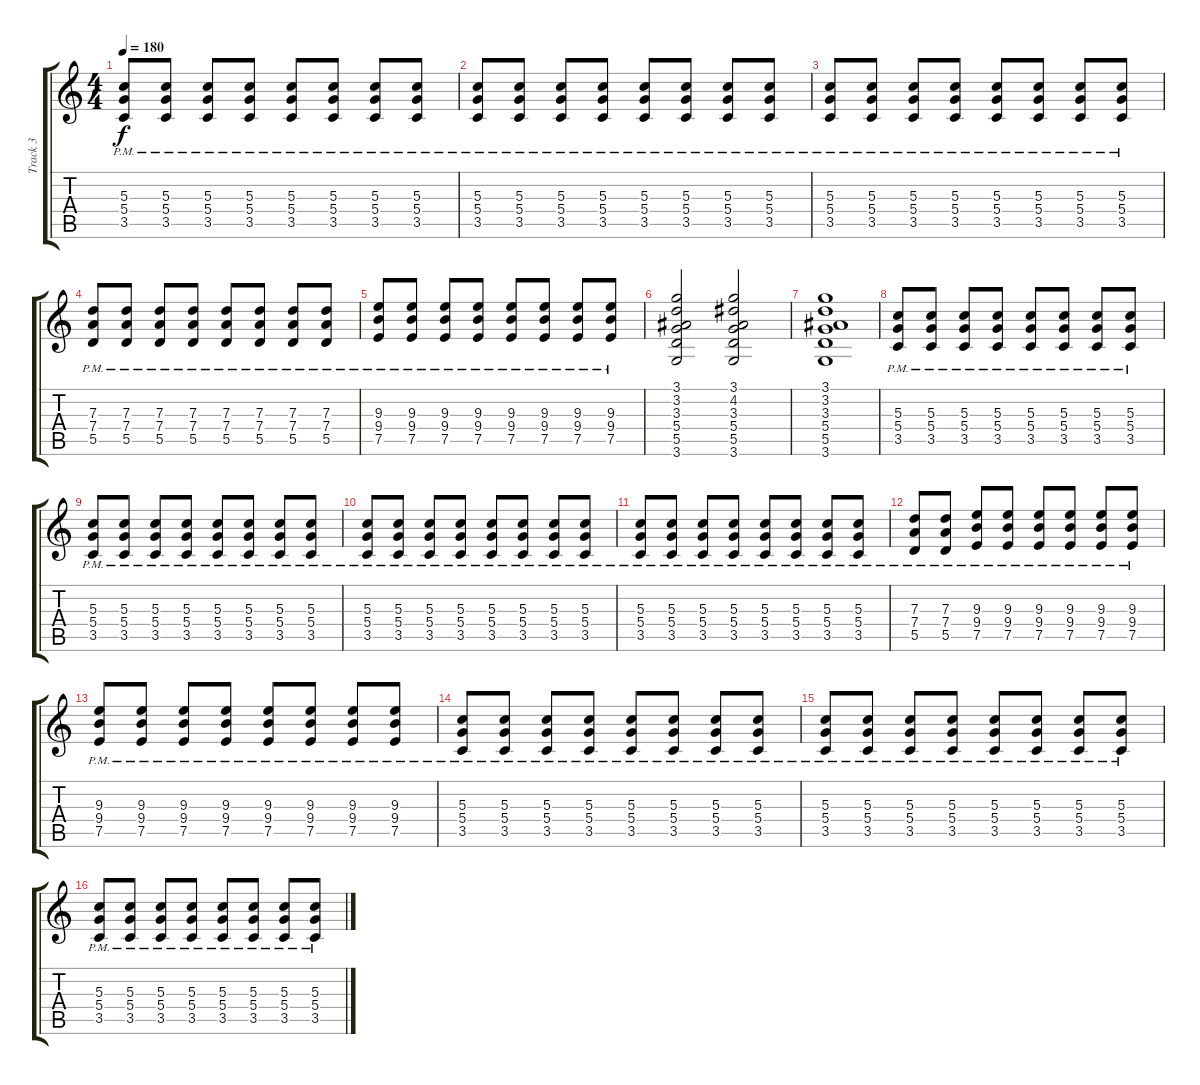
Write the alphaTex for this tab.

\track ("Track 3" "Track 3") {instrument overdrivenguitar}
\staff {score tabs}
\tuning (E4 B3 G3 D3 A2 E2) {hide}
\ts (4 4)
\tempo 180
\clef g2
\ks c
(5.3{pm} 5.4{pm} 3.5{pm}).8{dy f} (5.3{pm} 5.4{pm} 3.5{pm}).8 (5.3{pm} 5.4{pm} 3.5{pm}).8 (5.3{pm} 5.4{pm} 3.5{pm}).8 (5.3{pm} 5.4{pm} 3.5{pm}).8 (5.3{pm} 5.4{pm} 3.5{pm}).8 (5.3{pm} 5.4{pm} 3.5{pm}).8 (5.3{pm} 5.4{pm} 3.5{pm}).8 |
(5.3{pm} 5.4{pm} 3.5{pm}).8 (5.3{pm} 5.4{pm} 3.5{pm}).8 (5.3{pm} 5.4{pm} 3.5{pm}).8 (5.3{pm} 5.4{pm} 3.5{pm}).8 (5.3{pm} 5.4{pm} 3.5{pm}).8 (5.3{pm} 5.4{pm} 3.5{pm}).8 (5.3{pm} 5.4{pm} 3.5{pm}).8 (5.3{pm} 5.4{pm} 3.5{pm}).8 |
(5.3{pm} 5.4{pm} 3.5{pm}).8 (5.3{pm} 5.4{pm} 3.5{pm}).8 (5.3{pm} 5.4{pm} 3.5{pm}).8 (5.3{pm} 5.4{pm} 3.5{pm}).8 (5.3{pm} 5.4{pm} 3.5{pm}).8 (5.3{pm} 5.4{pm} 3.5{pm}).8 (5.3{pm} 5.4{pm} 3.5{pm}).8 (5.3{pm} 5.4{pm} 3.5{pm}).8 |
(7.3{pm} 7.4{pm} 5.5{pm}).8 (7.3{pm} 7.4{pm} 5.5{pm}).8 (7.3{pm} 7.4{pm} 5.5{pm}).8 (7.3{pm} 7.4{pm} 5.5{pm}).8 (7.3{pm} 7.4{pm} 5.5{pm}).8 (7.3{pm} 7.4{pm} 5.5{pm}).8 (7.3{pm} 7.4{pm} 5.5{pm}).8 (7.3{pm} 7.4{pm} 5.5{pm}).8 |
(9.3{pm} 9.4{pm} 7.5{pm}).8 (9.3{pm} 9.4{pm} 7.5{pm}).8 (9.3{pm} 9.4{pm} 7.5{pm}).8 (9.3{pm} 9.4{pm} 7.5{pm}).8 (9.3{pm} 9.4{pm} 7.5{pm}).8 (9.3{pm} 9.4{pm} 7.5{pm}).8 (9.3{pm} 9.4{pm} 7.5{pm}).8 (9.3{pm} 9.4{pm} 7.5{pm}).8 |
(3.1 3.2 3.3 5.4 5.5 3.6).2 (3.1 4.2 3.3 5.4 5.5 3.6).2 |
(3.1 3.2 3.3 5.4 5.5 3.6).1 |
(5.3{pm} 5.4{pm} 3.5{pm}).8 (5.3{pm} 5.4{pm} 3.5{pm}).8 (5.3{pm} 5.4{pm} 3.5{pm}).8 (5.3{pm} 5.4{pm} 3.5{pm}).8 (5.3{pm} 5.4{pm} 3.5{pm}).8 (5.3{pm} 5.4{pm} 3.5{pm}).8 (5.3{pm} 5.4{pm} 3.5{pm}).8 (5.3{pm} 5.4{pm} 3.5{pm}).8 |
(5.3{pm} 5.4{pm} 3.5{pm}).8 (5.3{pm} 5.4{pm} 3.5{pm}).8 (5.3{pm} 5.4{pm} 3.5{pm}).8 (5.3{pm} 5.4{pm} 3.5{pm}).8 (5.3{pm} 5.4{pm} 3.5{pm}).8 (5.3{pm} 5.4{pm} 3.5{pm}).8 (5.3{pm} 5.4{pm} 3.5{pm}).8 (5.3{pm} 5.4{pm} 3.5{pm}).8 |
(5.3{pm} 5.4{pm} 3.5{pm}).8 (5.3{pm} 5.4{pm} 3.5{pm}).8 (5.3{pm} 5.4{pm} 3.5{pm}).8 (5.3{pm} 5.4{pm} 3.5{pm}).8 (5.3{pm} 5.4{pm} 3.5{pm}).8 (5.3{pm} 5.4{pm} 3.5{pm}).8 (5.3{pm} 5.4{pm} 3.5{pm}).8 (5.3{pm} 5.4{pm} 3.5{pm}).8 |
(5.3{pm} 5.4{pm} 3.5{pm}).8 (5.3{pm} 5.4{pm} 3.5{pm}).8 (5.3{pm} 5.4{pm} 3.5{pm}).8 (5.3{pm} 5.4{pm} 3.5{pm}).8 (5.3{pm} 5.4{pm} 3.5{pm}).8 (5.3{pm} 5.4{pm} 3.5{pm}).8 (5.3{pm} 5.4{pm} 3.5{pm}).8 (5.3{pm} 5.4{pm} 3.5{pm}).8 |
(7.3{pm} 7.4{pm} 5.5{pm}).8 (7.3{pm} 7.4{pm} 5.5{pm}).8 (9.3{pm} 9.4{pm} 7.5{pm}).8 (9.3{pm} 9.4{pm} 7.5{pm}).8 (9.3{pm} 9.4{pm} 7.5{pm}).8 (9.3{pm} 9.4{pm} 7.5{pm}).8 (9.3{pm} 9.4{pm} 7.5{pm}).8 (9.3{pm} 9.4{pm} 7.5{pm}).8 |
(9.3{pm} 9.4{pm} 7.5{pm}).8 (9.3{pm} 9.4{pm} 7.5{pm}).8 (9.3{pm} 9.4{pm} 7.5{pm}).8 (9.3{pm} 9.4{pm} 7.5{pm}).8 (9.3{pm} 9.4{pm} 7.5{pm}).8 (9.3{pm} 9.4{pm} 7.5{pm}).8 (9.3{pm} 9.4{pm} 7.5{pm}).8 (9.3{pm} 9.4{pm} 7.5{pm}).8 |
(5.3{pm} 5.4{pm} 3.5{pm}).8 (5.3{pm} 5.4{pm} 3.5{pm}).8 (5.3{pm} 5.4{pm} 3.5{pm}).8 (5.3{pm} 5.4{pm} 3.5{pm}).8 (5.3{pm} 5.4{pm} 3.5{pm}).8 (5.3{pm} 5.4{pm} 3.5{pm}).8 (5.3{pm} 5.4{pm} 3.5{pm}).8 (5.3{pm} 5.4{pm} 3.5{pm}).8 |
(5.3{pm} 5.4{pm} 3.5{pm}).8 (5.3{pm} 5.4{pm} 3.5{pm}).8 (5.3{pm} 5.4{pm} 3.5{pm}).8 (5.3{pm} 5.4{pm} 3.5{pm}).8 (5.3{pm} 5.4{pm} 3.5{pm}).8 (5.3{pm} 5.4{pm} 3.5{pm}).8 (5.3{pm} 5.4{pm} 3.5{pm}).8 (5.3{pm} 5.4{pm} 3.5{pm}).8 |
(5.3{pm} 5.4{pm} 3.5{pm}).8 (5.3{pm} 5.4{pm} 3.5{pm}).8 (5.3{pm} 5.4{pm} 3.5{pm}).8 (5.3{pm} 5.4{pm} 3.5{pm}).8 (5.3{pm} 5.4{pm} 3.5{pm}).8 (5.3{pm} 5.4{pm} 3.5{pm}).8 (5.3{pm} 5.4{pm} 3.5{pm}).8 (5.3{pm} 5.4{pm} 3.5{pm}).8
